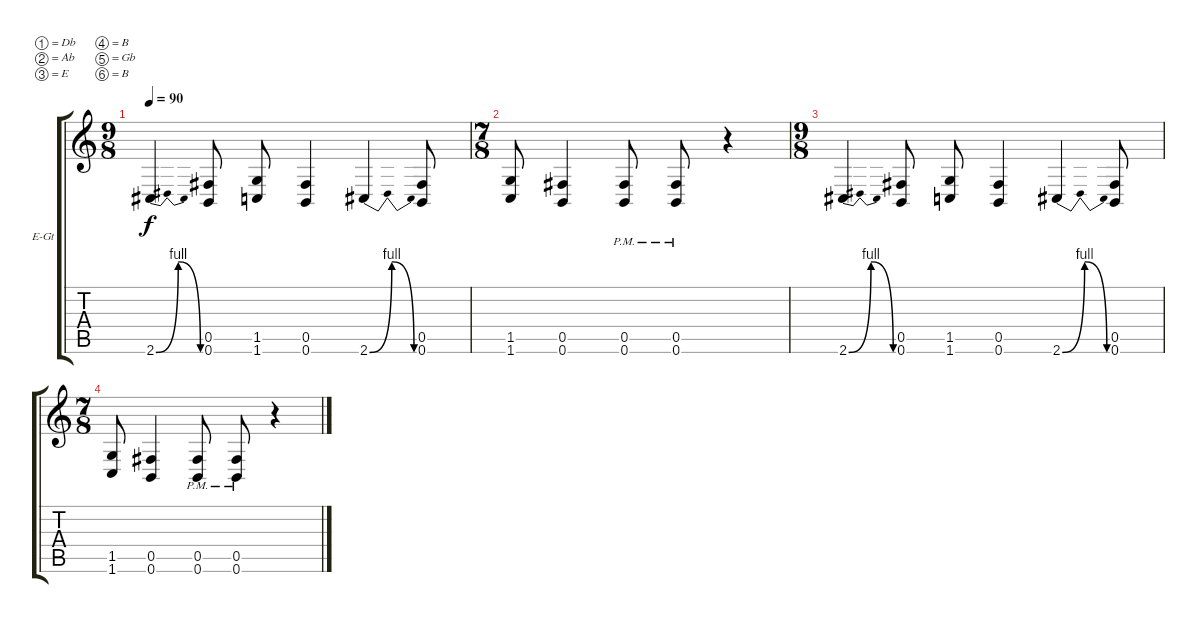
\bracketExtendMode groupsimilarinstruments
\firstSystemTrackNameOrientation horizontal
\otherSystemsTrackNameOrientation horizontal
\track ("Robb Flynn" "E-Gt") {instrument distortionguitar}
\staff {score tabs}
\tuning (Db4 Ab3 E3 B2 Gb2 B1)
\ts (9 8)
\tempo 90
\clef g2
\ks c
2.6{be (bendrelease 0.6 0 37.8 4 37.8 4 60 0)}.4{dy f} (0.6 0.5).8 (1.6 1.5).8 (0.6 0.5).4 2.6{be (bendrelease 0.6 0 37.8 4 37.8 4 60 0)}.4 (0.6 0.5).8 |
\ts (7 8)
(1.6 1.5).8 (0.6 0.5).4 (0.6{pm} 0.5{pm}).8 (0.6{pm} 0.5{pm}).8 r.4 |
\ts (9 8)
2.6{be (bendrelease 0.6 0 37.8 4 37.8 4 60 0)}.4 (0.6 0.5).8 (1.6 1.5).8 (0.6 0.5).4 2.6{be (bendrelease 0.6 0 37.8 4 37.8 4 60 0)}.4 (0.6 0.5).8 |
\ts (7 8)
(1.6 1.5).8 (0.6 0.5).4 (0.6{pm} 0.5{pm}).8 (0.6{pm} 0.5{pm}).8 r.4
